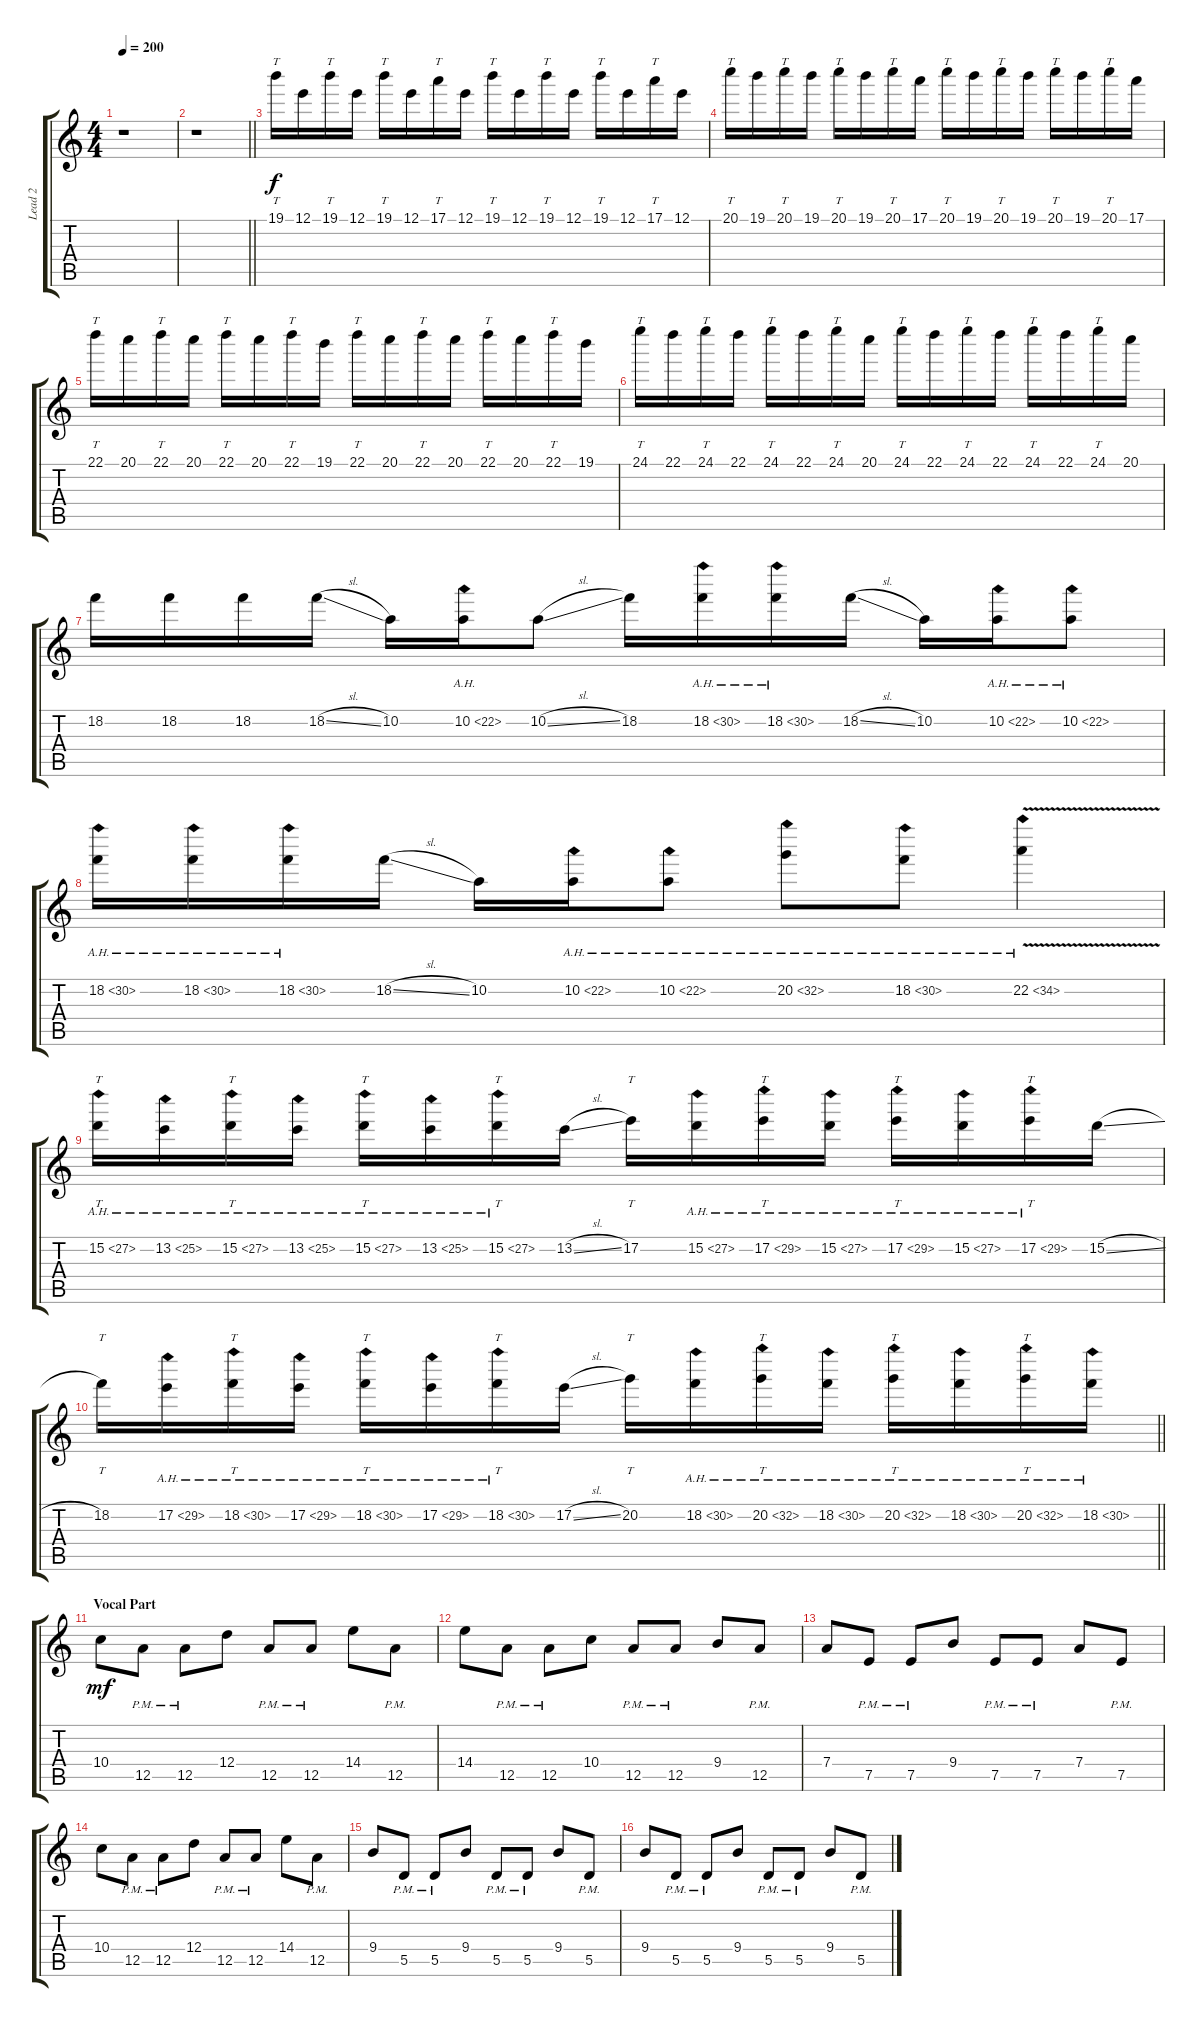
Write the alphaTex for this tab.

\track ("Lead 2" "Lead 2") {instrument distortionguitar}
\staff {score tabs}
\tuning (E4 B3 G3 D3 A2 E2) {hide}
\ts (4 4)
\tempo 200
\clef g2
\ks c
r.1{dy f} |
\barLineRight lightlight
r.1 |
\section ("" "")
19.1.16{tt} 12.1.16 19.1.16{tt} 12.1.16 19.1.16{tt} 12.1.16 17.1.16{tt} 12.1.16 19.1.16{tt} 12.1.16 19.1.16{tt} 12.1.16 19.1.16{tt} 12.1.16 17.1.16{tt} 12.1.16 |
20.1.16{tt} 19.1.16 20.1.16{tt} 19.1.16 20.1.16{tt} 19.1.16 20.1.16{tt} 17.1.16 20.1.16{tt} 19.1.16 20.1.16{tt} 19.1.16 20.1.16{tt} 19.1.16 20.1.16{tt} 17.1.16 |
22.1.16{tt} 20.1.16 22.1.16{tt} 20.1.16 22.1.16{tt} 20.1.16 22.1.16{tt} 19.1.16 22.1.16{tt} 20.1.16 22.1.16{tt} 20.1.16 22.1.16{tt} 20.1.16 22.1.16{tt} 19.1.16 |
24.1.16{tt} 22.1.16 24.1.16{tt} 22.1.16 24.1.16{tt} 22.1.16 24.1.16{tt} 20.1.16 24.1.16{tt} 22.1.16 24.1.16{tt} 22.1.16 24.1.16{tt} 22.1.16 24.1.16{tt} 20.1.16 |
18.2.16 18.2.16 18.2.16 18.2{sl}.16 10.2.16 10.2{ah 12}.16 10.2{sl}.8 18.2.16 18.2{ah 12}.16 18.2{ah 12}.16 18.2{sl}.16 10.2.16 10.2{ah 12}.16 10.2{ah 12}.8 |
18.2{ah 12}.16 18.2{ah 12}.16 18.2{ah 12}.16 18.2{sl}.16 10.2.16 10.2{ah 12}.16 10.2{ah 12}.8 20.2{ah 12}.8 18.2{ah 12}.8 22.2{ah 12 v}.4 |
15.2{ah 12}.16{tt} 13.2{ah 12}.16 15.2{ah 12}.16{tt} 13.2{ah 12}.16 15.2{ah 12}.16{tt} 13.2{ah 12}.16 15.2{ah 12}.16{tt} 13.2{sl}.16 17.2.16{tt} 15.2{ah 12}.16 17.2{ah 12}.16{tt} 15.2{ah 12}.16 17.2{ah 12}.16{tt} 15.2{ah 12}.16 17.2{ah 12}.16{tt} 15.2{sl}.16 |
\barLineRight lightlight
18.2.16{tt} 17.2{ah 12}.16 18.2{ah 12}.16{tt} 17.2{ah 12}.16 18.2{ah 12}.16{tt} 17.2{ah 12}.16 18.2{ah 12}.16{tt} 17.2{sl}.16 20.2.16{tt} 18.2{ah 12}.16 20.2{ah 12}.16{tt} 18.2{ah 12}.16 20.2{ah 12}.16{tt} 18.2{ah 12}.16 20.2{ah 12}.16{tt} 18.2{ah 12}.16 |
\section ("" "Vocal Part")
10.4.8{dy mf volume 12 instrument electricguitarjazz} 12.5{pm}.8 12.5{pm}.8 12.4.8 12.5{pm}.8 12.5{pm}.8 14.4.8 12.5{pm}.8 |
14.4.8 12.5{pm}.8 12.5{pm}.8 10.4.8 12.5{pm}.8 12.5{pm}.8 9.4.8 12.5{pm}.8 |
7.4.8 7.5{pm}.8 7.5{pm}.8 9.4.8 7.5{pm}.8 7.5{pm}.8 7.4.8 7.5{pm}.8 |
10.4.8 12.5{pm}.8 12.5{pm}.8 12.4.8 12.5{pm}.8 12.5{pm}.8 14.4.8 12.5{pm}.8 |
9.4.8 5.5{pm}.8 5.5{pm}.8 9.4.8 5.5{pm}.8 5.5{pm}.8 9.4.8 5.5{pm}.8 |
9.4.8 5.5{pm}.8 5.5{pm}.8 9.4.8 5.5{pm}.8 5.5{pm}.8 9.4.8 5.5{pm}.8
